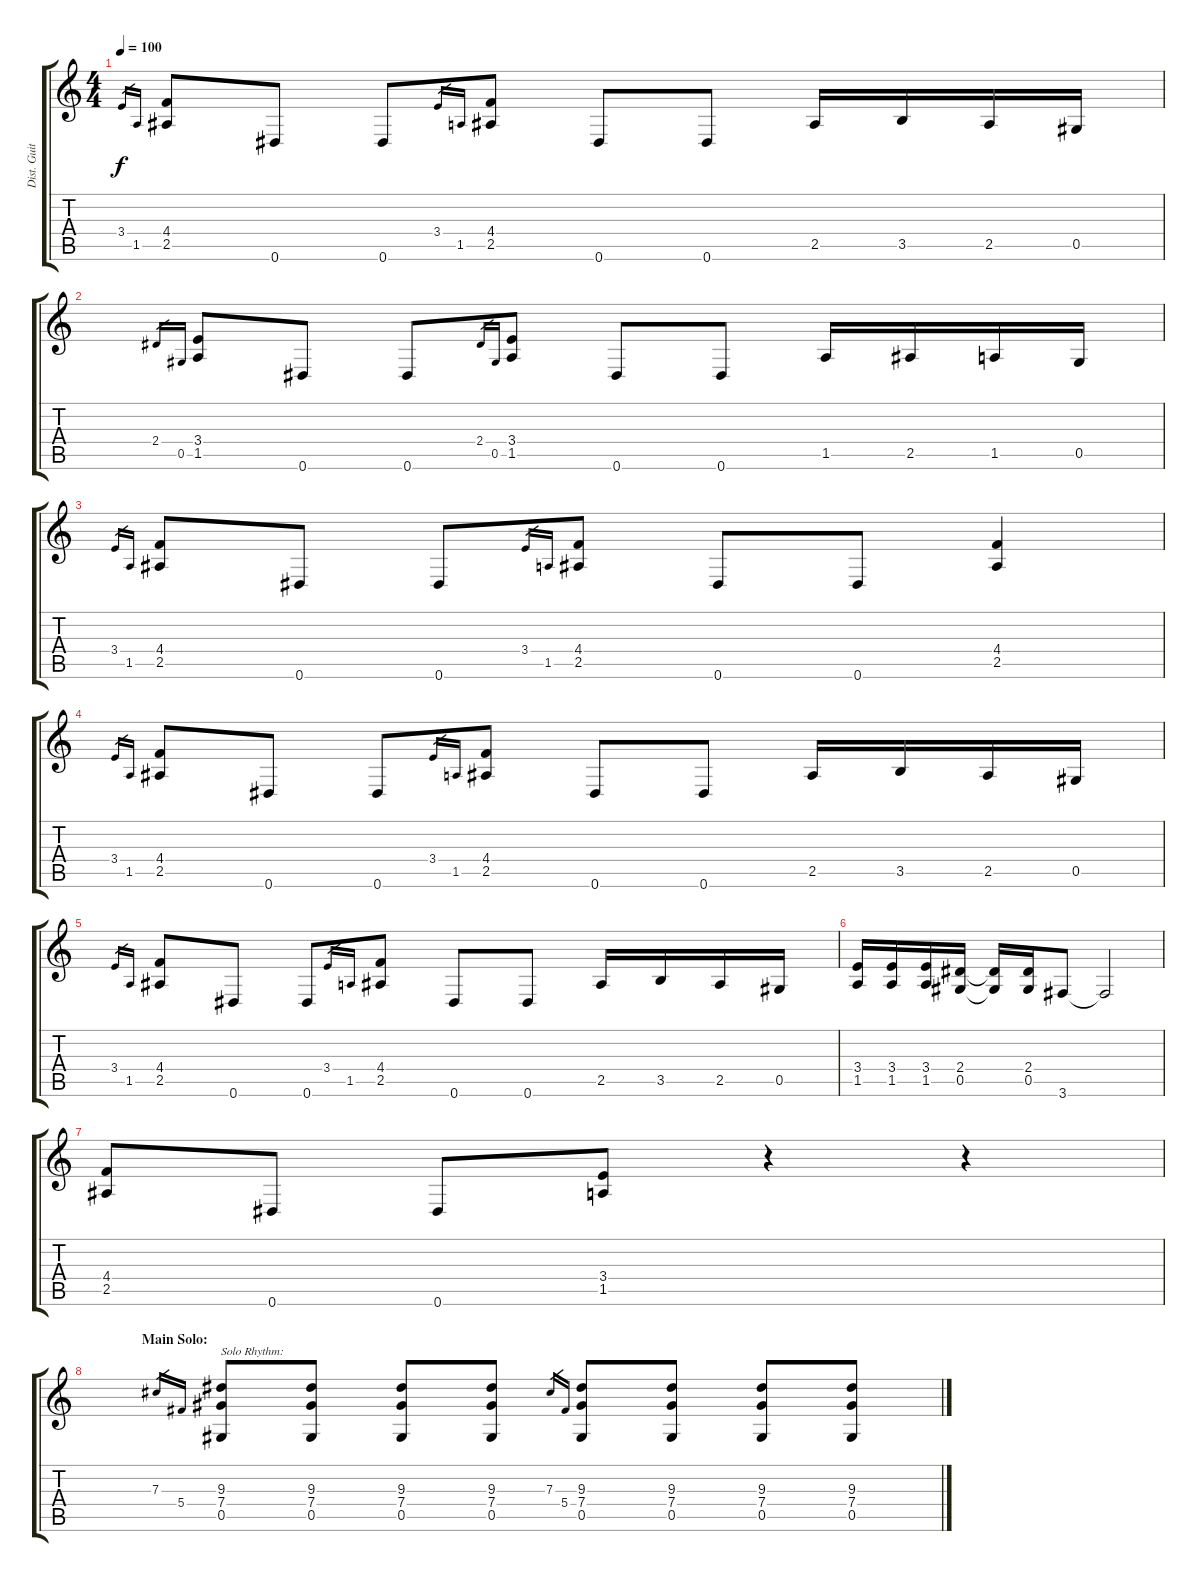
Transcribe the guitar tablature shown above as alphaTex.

\track ("Dist. Guitar 2" "Dist. Guit") {instrument distortionguitar}
\staff {score tabs}
\tuning (Eb4 Bb3 Gb3 Db3 Ab2 Eb2) {hide}
\ts (4 4)
\tempo 100
\clef g2
\ks c
3.4.16{gr dy f} 1.5.16{gr} (4.4 2.5).8 0.6.8 0.6.8 3.4.16{gr} 1.5.16{gr} (4.4 2.5).8 0.6.8 0.6.8 2.5.16 3.5.16 2.5.16 0.5.16 |
2.4.16{gr} 0.5.16{gr} (3.4 1.5).8 0.6.8 0.6.8 2.4.16{gr} 0.5.16{gr} (3.4 1.5).8 0.6.8 0.6.8 1.5.16 2.5.16 1.5.16 0.5.16 |
3.4.16{gr} 1.5.16{gr} (4.4 2.5).8 0.6.8 0.6.8 3.4.16{gr} 1.5.16{gr} (4.4 2.5).8 0.6.8 0.6.8 (4.4 2.5).4 |
3.4.16{gr} 1.5.16{gr} (4.4 2.5).8 0.6.8 0.6.8 3.4.16{gr} 1.5.16{gr} (4.4 2.5).8 0.6.8 0.6.8 2.5.16 3.5.16 2.5.16 0.5.16 |
3.4.16{gr} 1.5.16{gr} (4.4 2.5).8 0.6.8 0.6.8 3.4.16{gr} 1.5.16{gr} (4.4 2.5).8 0.6.8 0.6.8 2.5.16 3.5.16 2.5.16 0.5.16 |
(3.4 1.5).16 (3.4 1.5).16 (3.4 1.5).16 (2.4 0.5).16 (2.4{t} 0.5{t}).16 (2.4 0.5).16 3.6.8 3.6{t}.2 |
(4.4 2.5).8 0.6.8 0.6.8 (3.4 1.5).8 r.4 r.4 |
\section ("" "Main Solo:")
7.3.16{gr} 5.4.16{gr} (9.3 7.4 0.5).8{txt "Solo Rhythm:"} (9.3 7.4 0.5).8 (9.3 7.4 0.5).8 (9.3 7.4 0.5).8 7.3.16{gr} 5.4.16{gr} (9.3 7.4 0.5).8 (9.3 7.4 0.5).8 (9.3 7.4 0.5).8 (9.3 7.4 0.5).8
